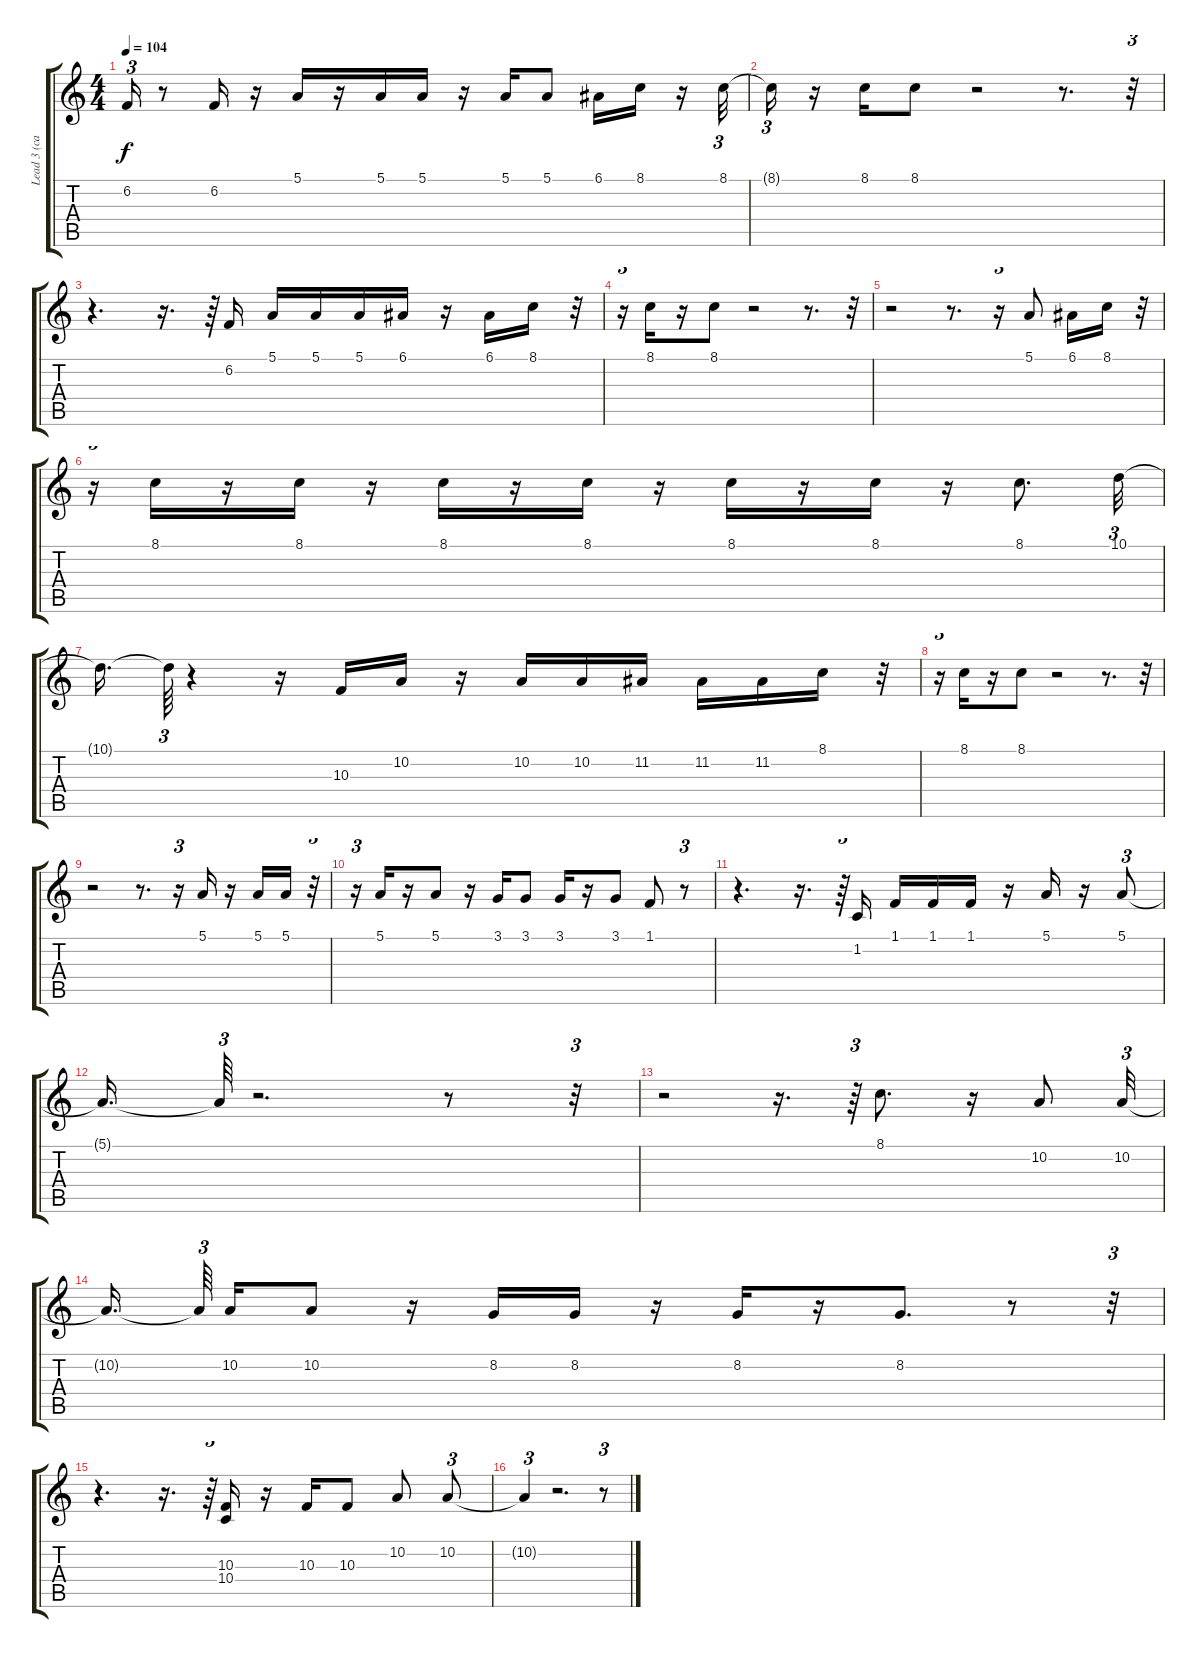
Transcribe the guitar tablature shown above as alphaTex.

\track ("Lead 3 (calliope lead)" "Lead 3 (ca") {instrument vibraphone}
\staff {score tabs}
\tuning (E4 B3 G3 D3 A2 E2) {hide}
\ts (4 4)
\tempo 104
\clef g2
\ks c
6.2{t}.16{tu (3 2) dy f} r.8 6.2.16 r.16 5.1.16 r.16 5.1.16 5.1.16 r.16 5.1.16 5.1.8 6.1.16 8.1.16 r.16 8.1.32{tu (3 2)} |
8.1{t}.16{tu (3 2)} r.16 8.1.16 8.1.8 r.2 r.8{d} r.32{tu (3 2)} |
r.4{d} r.16{d} r.64{tu (3 2)} 6.2.16 5.1.16 5.1.16 5.1.16 6.1.16 r.16 6.1.16 8.1.16 r.32{tu (3 2)} |
r.16{tu (3 2)} 8.1.16 r.16 8.1.8 r.2 r.8{d} r.32{tu (3 2)} |
r.2 r.8{d} r.16{tu (3 2)} 5.1.8 6.1.16 8.1.16 r.32{tu (3 2)} |
r.16{tu (3 2)} 8.1.16 r.16 8.1.16 r.16 8.1.16 r.16 8.1.16 r.16 8.1.16 r.16 8.1.16 r.16 8.1.8{d} 10.1.32{tu (3 2)} |
10.1{t}.16{d} 10.1{t}.64{tu (3 2)} r.4 r.16 10.3.16 10.2.16 r.16 10.2.16 10.2.16 11.2.16 11.2.16 11.2.16 8.1.16 r.32{tu (3 2)} |
r.16{tu (3 2)} 8.1.16 r.16 8.1.8 r.2 r.8{d} r.32{tu (3 2)} |
r.2 r.8{d} r.16{tu (3 2)} 5.1.16 r.16 5.1.16 5.1.16 r.32{tu (3 2)} |
r.16{tu (3 2)} 5.1.16 r.16 5.1.8 r.16 3.1.16 3.1.8 3.1.16 r.16 3.1.8 1.1.8 r.8{tu (3 2)} |
r.4{d} r.16{d} r.64{tu (3 2)} 1.2.16 1.1.16 1.1.16 1.1.16 r.16 5.1.16 r.16 5.1.8{tu (3 2)} |
5.1{t}.16{d} 5.1{t}.64{tu (3 2)} r.2{d} r.8 r.32{tu (3 2)} |
r.2 r.16{d} r.64{tu (3 2)} 8.1.8{d} r.16 10.2.8 10.2.32{tu (3 2)} |
10.2{t}.16{d} 10.2{t}.64{tu (3 2)} 10.2.16 10.2.8 r.16 8.2.16 8.2.16 r.16 8.2.16 r.16 8.2.8{d} r.8 r.32{tu (3 2)} |
r.4{d} r.16{d} r.64{tu (3 2)} (10.3 10.4).16 r.16 10.3.16 10.3.8 10.2.8 10.2.8{tu (3 2)} |
10.2{t}.4{tu (3 2)} r.2{d} r.8{tu (3 2)}
